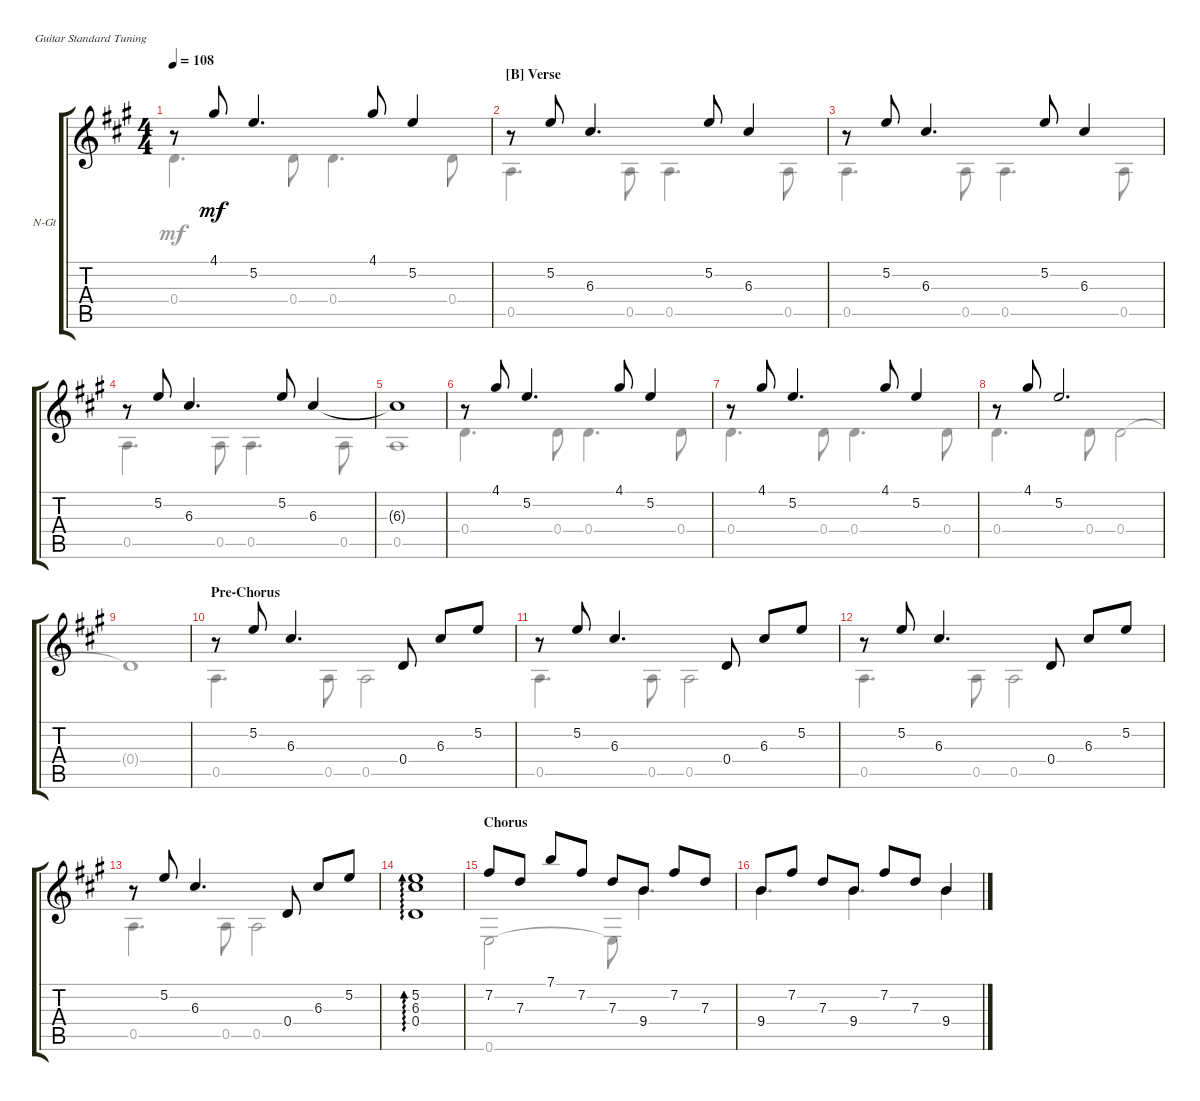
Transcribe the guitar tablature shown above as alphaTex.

\defaultSystemsLayout 4
\bracketExtendMode groupsimilarinstruments
\firstSystemTrackNameOrientation horizontal
\otherSystemsTrackNameOrientation horizontal
\track ("Nylon Guitar" "N-Gt") {instrument acousticguitarnylon}
\staff {score tabs}
\tuning (E4 B3 G3 D3 A2 E2)
\voice
\ts (4 4)
\tempo 108
\clef g2
\ks a
r.8{dy mf} 4.1.8 5.2.4{d} 4.1.8 5.2.4 |
\section ("B" "Verse")
r.8 5.2.8 6.3.4{d} 5.2.8 6.3.4 |
r.8 5.2.8 6.3.4{d} 5.2.8 6.3.4 |
r.8 5.2.8 6.3.4{d} 5.2.8 6.3.4 |
6.3{t}.1 |
r.8 4.1.8 5.2.4{d} 4.1.8 5.2.4 |
r.8 4.1.8 5.2.4{d} 4.1.8 5.2.4 |
r.8 4.1.8 5.2.2{d} |
|
\section ("" "Pre-Chorus")
r.8 5.2.8 6.3.4{d} 0.4.8 6.3.8 5.2.8 |
r.8 5.2.8 6.3.4{d} 0.4.8 6.3.8 5.2.8 |
r.8 5.2.8 6.3.4{d} 0.4.8 6.3.8 5.2.8 |
r.8 5.2.8 6.3.4{d} 0.4.8 6.3.8 5.2.8 |
(0.4 6.3 5.2).1{ad 0} |
\section ("" "Chorus")
7.2.8 7.3.8 7.1.8 7.2.8 7.3.8 9.4.8 7.2.8 7.3.8 |
9.4.8 7.2.8 7.3.8 9.4.8 7.2.8 7.3.8 9.4.4
\voice
\clef g2
\ottava regular
\simile none
\ks a
0.4.4{d dy mf} 0.4.8 0.4.4{d} 0.4.8 |
0.5.4{d} 0.5.8 0.5.4{d} 0.5.8 |
0.5.4{d} 0.5.8 0.5.4{d} 0.5.8 |
0.5.4{d} 0.5.8 0.5.4{d} 0.5.8 |
0.5.1 |
0.4.4{d} 0.4.8 0.4.4{d} 0.4.8 |
0.4.4{d} 0.4.8 0.4.4{d} 0.4.8 |
0.4.4{d} 0.4.8 0.4.2 |
0.4{t}.1{beam invert} |
0.5.4{d} 0.5.8 0.5.2 |
0.5.4{d} 0.5.8 0.5.2 |
0.5.4{d} 0.5.8 0.5.2 |
0.5.4{d} 0.5.8 0.5.2 |
|
0.6.2 0.6{t}.8 9.4.4{d} |
9.4.4{d} 9.4.4{d} 9.4.4
